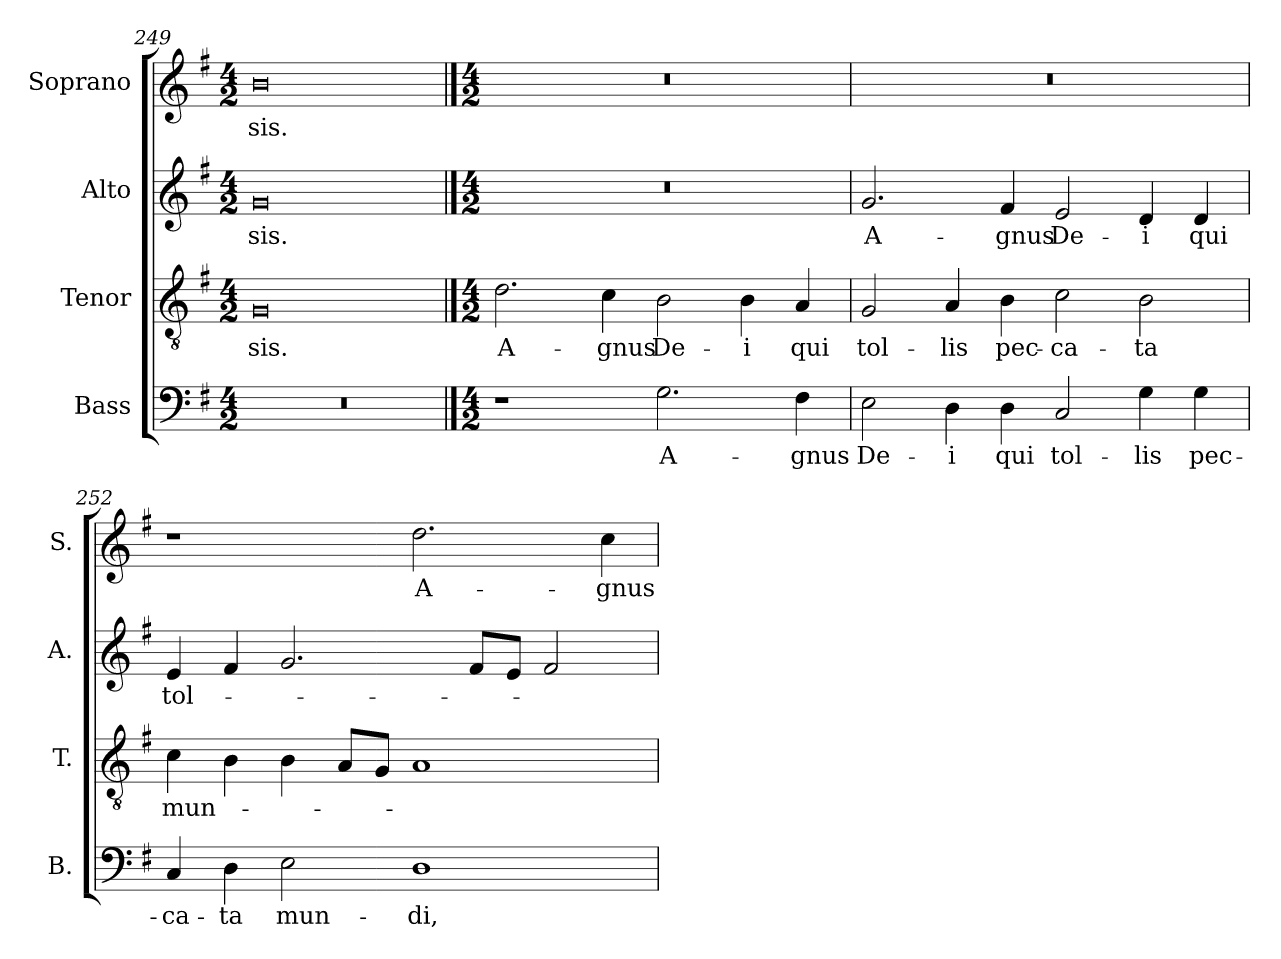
**kern	**text	**kern	**text	**kern	**text	**kern	**text
*part4	*part4	*part3	*part3	*part2	*part2	*part1	*part1
*staff4	*staff4	*staff3	*staff3	*staff2	*staff2	*staff1	*staff1
*I"Bass	*	*I"Tenor	*	*I"Alto	*	*I"Soprano	*
*I'B.	*	*I'T.	*	*I'A.	*	*I'S.	*
*clefF4	*	*clefGv2	*	*clefG2	*	*clefG2	*
*	*	*ITrd7c12	*	*	*	*	*
*k[f#]	*	*k[f#]	*	*k[f#]	*	*k[f#]	*
*G:	*	*G:	*	*G:	*	*G:	*
*M4/2	*	*M4/2	*	*M4/2	*	*M4/2	*
=249	=249	=249	=249	=249	=249	=249	=249
!LO:N:vis=1	!	!	!	!	!	!	!
!	!	!	!LO:LY:b:color=#000000	!	!	!	!
!	!	!	!	!	!LO:LY:b:color=#000000	!	!
!	!	!	!	!	!	!	!LO:LY:b:color=#000000
0r	.	0GGi	-sis.	0gi	-sis.	0bi	-sis.
!!LO:PB:g=z
==250	==250	==250	==250	==250	==250	==250	==250
*M4/2	*	*M4/2	*	*M4/2	*	*M4/2	*
*	*	*	*	*	*	*MM120	*
!	!	!	!LO:LY:b:color=#000000	!LO:N:vis=1	!	!LO:N:vis=1	!
1r	.	2.Di\	A-	0r	.	0r	.
!	!	!	!LO:LY:b:color=#000000	!	!	!	!
.	.	4Ci\	-gnus	.	.	.	.
!	!LO:LY:b:color=#000000	!	!	!	!	!	!
!	!	!	!LO:LY:b:color=#000000	!	!	!	!
2.Gi\	A-	2BBi\	De-	.	.	.	.
!	!	!	!LO:LY:b:color=#000000	!	!	!	!
.	.	4BBi\	-i	.	.	.	.
!	!LO:LY:b:color=#000000	!	!	!	!	!	!
!	!	!	!LO:LY:b:color=#000000	!	!	!	!
4F#i\	-gnus	4AAi/	qui	.	.	.	.
=251	=251	=251	=251	=251	=251	=251	=251
!	!LO:LY:b:color=#000000	!	!	!	!	!	!
!	!	!	!LO:LY:b:color=#000000	!	!	!	!
!	!	!	!	!	!LO:LY:b:color=#000000	!LO:N:vis=1	!
2Ei\	De-	2GGi/	tol-	2.gi/	A-	0r	.
!	!LO:LY:b:color=#000000	!	!	!	!	!	!
!	!	!	!LO:LY:b:color=#000000	!	!	!	!
4Di\	-i	4AAi/	-lis	.	.	.	.
!	!LO:LY:b:color=#000000	!	!	!	!	!	!
!	!	!	!LO:LY:b:color=#000000	!	!	!	!
!	!	!	!	!	!LO:LY:b:color=#000000	!	!
4Di\	qui	4BBi\	pec-	4f#i/	-gnus	.	.
!	!LO:LY:b:color=#000000	!	!	!	!	!	!
!	!	!	!LO:LY:b:color=#000000	!	!	!	!
!	!	!	!	!	!LO:LY:b:color=#000000	!	!
2Ci/	tol-	2Ci\	-ca-	2ei/	De-	.	.
!	!LO:LY:b:color=#000000	!	!	!	!	!	!
!	!	!	!LO:LY:b:color=#000000	!	!	!	!
!	!	!	!	!	!LO:LY:b:color=#000000	!	!
4Gi\	-lis	2BBi\	-ta	4di/	-i	.	.
!	!LO:LY:b:color=#000000	!	!	!	!	!	!
!	!	!	!	!	!LO:LY:b:color=#000000	!	!
4Gi\	pec-	.	.	4di/	qui	.	.
=252	=252	=252	=252	=252	=252	=252	=252
!	!LO:LY:b:color=#000000	!	!	!	!	!	!
!	!	!	!LO:LY:b:color=#000000	!	!	!	!
!	!	!	!	!	!LO:LY:b:color=#000000	!	!
4Ci/	-ca-	4Ci\	mun-	4ei/	tol-	1r	.
!	!LO:LY:b:color=#000000	!	!	!	!	!	!
4Di\	-ta	4BBi\	.	4f#i/	.	.	.
!	!LO:LY:b:color=#000000	!	!	!	!	!	!
2Ei\	mun-	4BBi\	.	2.gi/	.	.	.
.	.	8AAi/L	.	.	.	.	.
.	.	8GGi/J	.	.	.	.	.
!	!LO:LY:b:color=#000000	!	!	!	!	!	!
!	!	!	!	!	!	!	!LO:LY:b:color=#000000
1Di	-di,	1AAi	.	.	.	2.ddi\	A-
.	.	.	.	8f#i/L	.	.	.
.	.	.	.	8ei/J	.	.	.
.	.	.	.	2f#i/	.	.	.
!	!	!	!	!	!	!	!LO:LY:b:color=#000000
.	.	.	.	.	.	4cci\	-gnus
=	=	=	=	=	=	=	=
*-	*-	*-	*-	*-	*-	*-	*-
